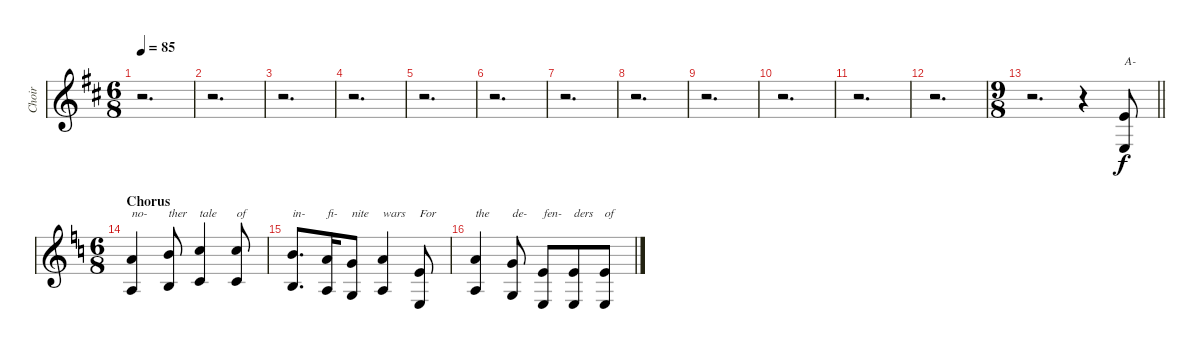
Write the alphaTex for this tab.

\track ("Choir" "Choir") {instrument choiraahs}
\staff {score}
\tuning (E4 B3 G3 D3 A2 E2) {hide}
\ts (6 8)
\tempo 85
\clef g2
\ks d
r.2{d dy f} |
r.2{d} |
r.2{d} |
r.2{d} |
r.2{d} |
r.2{d} |
r.2{d} |
r.2{d} |
r.2{d} |
r.2{d} |
r.2{d} |
r.2{d} |
\ts (9 8)
\barLineRight lightlight
\ks bminor
r.2{d} r.4 (5.2 7.5).8{txt "A-"} |
\ts (6 8)
\section ("" "Chorus")
\ks aminor
(5.1 7.4).4{txt "no-"} (7.1 9.4).8{txt "ther"} (8.1 10.4).4{txt "tale"} (8.1 10.4).8{txt "of"} |
(7.1 9.4).8{d txt "in-"} (5.1 7.4).16{txt "fi-"} (3.1 5.4).8{txt "nite"} (5.1 7.4).4{txt "wars"} (5.2 7.5).8{txt "For"} |
(5.1 7.4).4{txt "the"} (3.1 5.4).8{txt "de-"} (5.2 7.5).8{txt "fen-"} (5.2 7.5).8{txt "ders"} (5.2 7.5).8{txt "of"}
